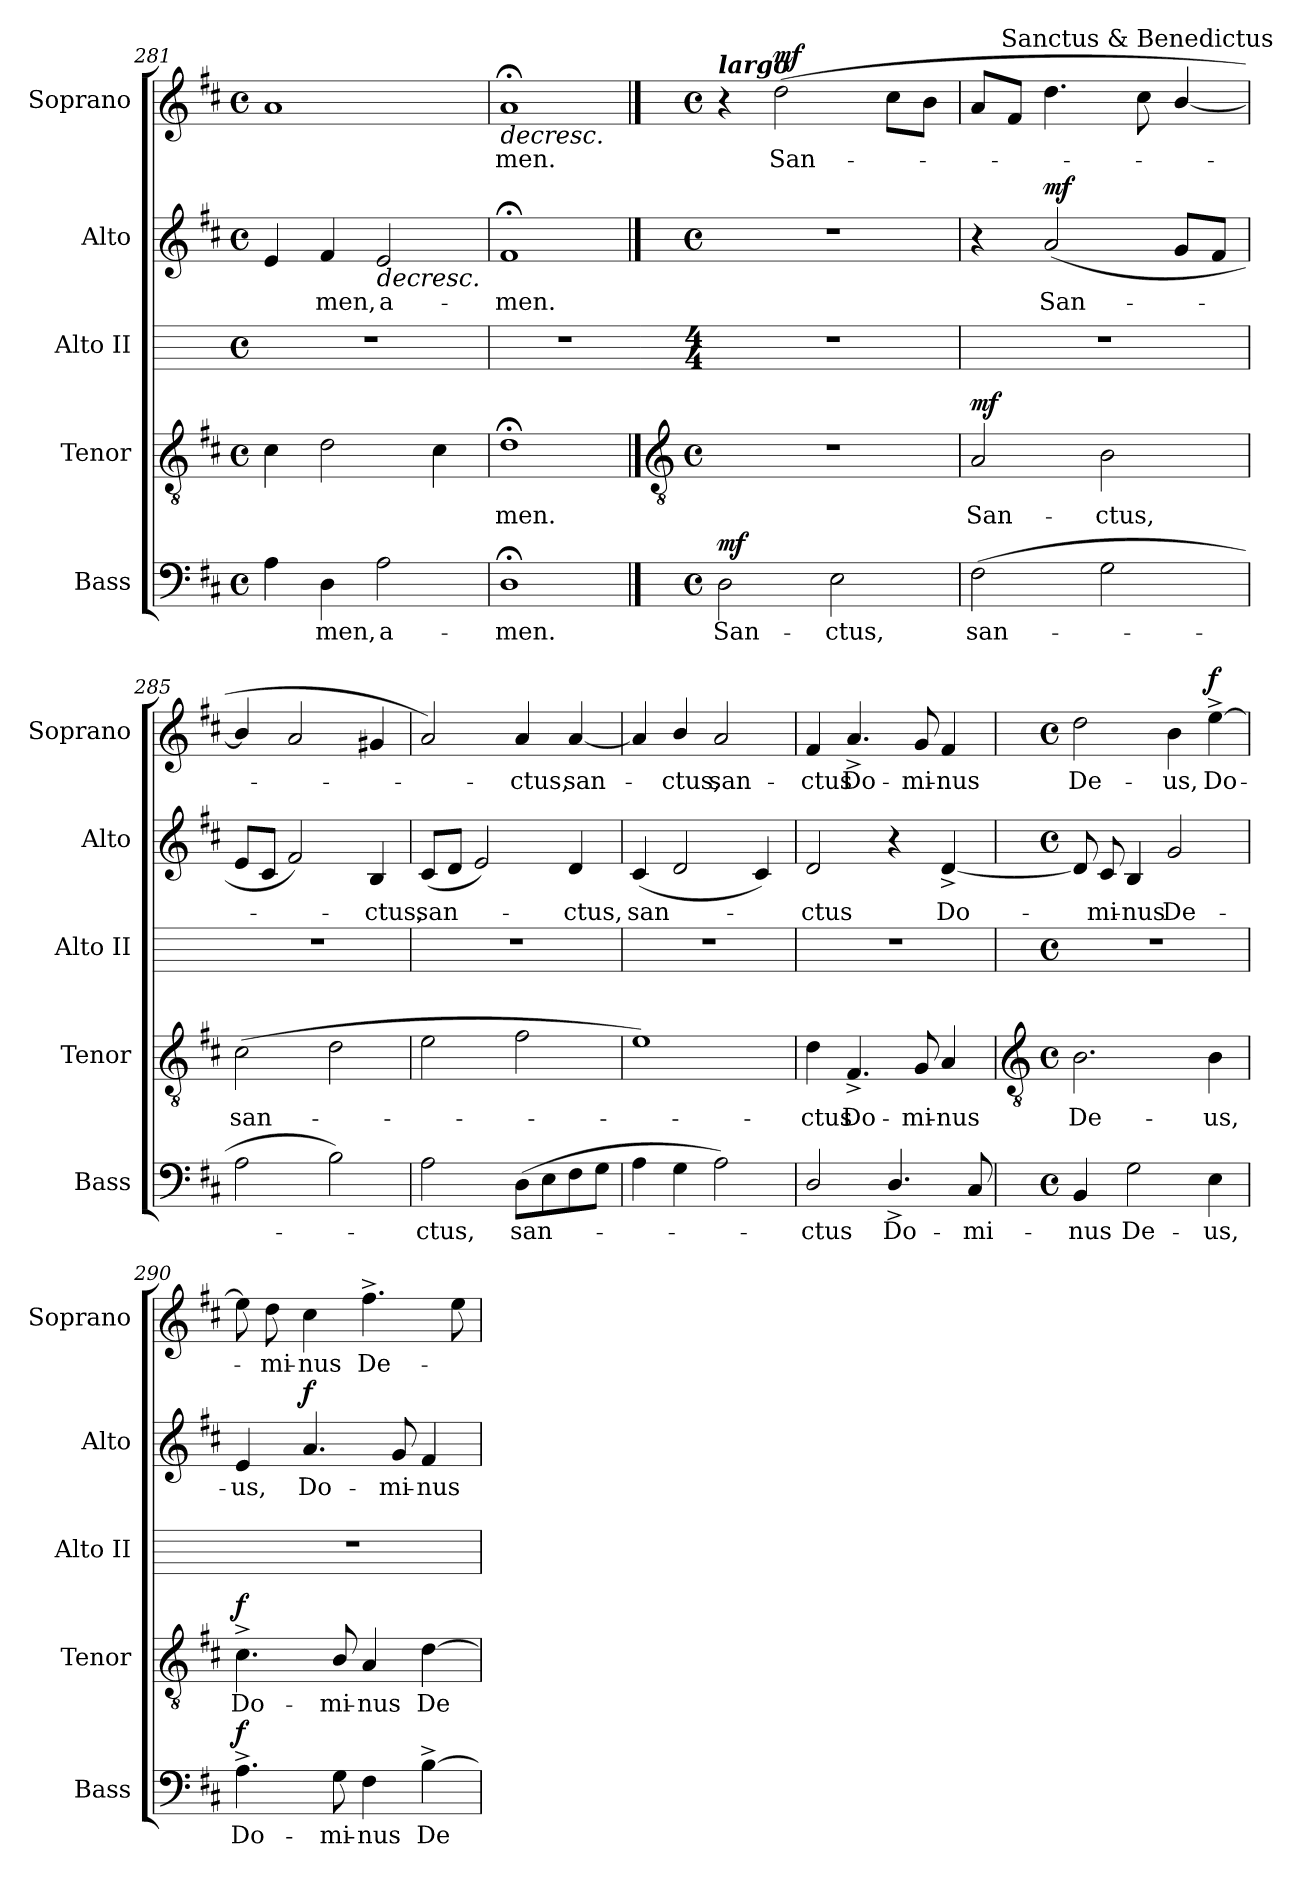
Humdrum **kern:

**kern	**text	**dynam	**kern	**text	**dynam	**kern	**kern	**text	**dynam	**kern	**text	**dynam
*part5	*part5	*part5	*part4	*part4	*part4	*part3	*part2	*part2	*part2	*part1	*part1	*part1
*staff5	*staff5	*staff5	*staff4	*staff4	*staff4	*staff3	*staff2	*staff2	*staff2	*staff1	*staff1	*staff1
*I"Bass	*	*	*I"Tenor	*	*	*I"Alto II	*I"Alto	*	*	*I"Soprano	*	*
*I'Bass	*	*	*I'Tenor	*	*	*I'Alto II	*I'Alto	*	*	*I'Soprano	*	*
*clefF4	*	*	*clefGv2	*	*	*	*clefG2	*	*	*clefG2	*	*
*k[f#c#]	*	*	*k[f#c#]	*	*	*	*k[f#c#]	*	*	*k[f#c#]	*	*
*D:	*	*	*D:	*	*	*	*D:	*	*	*D:	*	*
*M4/4	*	*	*M4/4	*	*	*M4/4	*M4/4	*	*	*M4/4	*	*
*met(c)	*	*	*met(c)	*	*	*met(c)	*met(c)	*	*	*met(c)	*	*
=281	=281	=281	=281	=281	=281	=281	=281	=281	=281	=281	=281	=281
4A	.	.	4c#	.	.	1r	4e	.	.	1a	.	.
!	!LO:LY:b	!	!	!	!	!	!	!LO:LY:b	!	!	!	!
4D	men,	.	2d	.	.	.	4f#	men,	.	.	.	.
!	!LO:LY:b	!	!	!	!	!	!	!LO:LY:b	!LO:HP:b	!	!	!
2A	a-	.	.	.	.	.	2e	a-	>	.	.	.
.	.	.	4c#	.	.	.	.	.	.	.	.	.
=282	=282	=282	=282	=282	=282	=282	=282	=282	=282	=282	=282	=282
!	!LO:LY:b	!	!	!LO:LY:b	!	!	!	!LO:LY:b	!	!	!LO:LY:b	!LO:HP:b
1D;<	-men.	.	1d;<	men.	.	1r	1f#;<	-men.	.	1a;<	men.	>
!!LO:LB:g=z
==283	==283	==283	==283	==283	==283	=283	==283	==283	==283	==283	==283	==283
*	*	*	*clefGv2	*	*	*	*	*	*	*	*	*
*M4/4	*	*	*M4/4	*	*	*M4/4	*M4/4	*	*	*M4/4	*	*
*met(c)	*	*	*met(c)	*	*	*	*met(c)	*	*	*met(c)	*	*
*	*	*	*	*	*	*	*	*	*	*MM50	*	*
!	!	!	!	!	!	!	!	!	!	!LO:TX:a:Bi:t=largo	!	!
!	!LO:LY:b	!LO:DY:b	!	!	!	!	!	!	!	!	!	!
2D	San-	mf	1r	.	.	1r	1r	.	.	4r	.	.
!	!	!	!	!	!	!	!	!	!	!	!LO:LY:b	!LO:DY:b
.	.	.	.	.	.	.	.	.	.	(>2dd	San-	mf
!	!LO:LY:b	!	!	!	!	!	!	!	!	!	!	!
2E	-ctus,	.	.	.	.	.	.	.	.	.	.	.
.	.	.	.	.	.	.	.	.	.	8cc#L	.	.
.	.	.	.	.	.	.	.	.	.	8bJ	.	.
=284	=284	=284	=284	=284	=284	=284	=284	=284	=284	=284	=284	=284
!	!LO:LY:b	!	!	!LO:LY:b	!LO:DY:b	!	!	!	!	!	!	!
(>2F#	san-	.	2A	San-	mf	1r	4r	.	.	8aL	.	.
.	.	.	.	.	.	.	.	.	.	8f#J	.	.
!	!	!	!	!	!	!	!	!LO:LY:b	!LO:DY:b	!	!	!
.	.	.	.	.	.	.	(<2a	San-	mf	4.dd	.	.
!	!	!	!	!LO:LY:b	!	!	!	!	!	!	!	!
2G	.	.	2B	-ctus,	.	.	.	.	.	.	.	.
!	!	!	!	!	!	!	!	!	!	!LO:TX:a:cj:t=Sanctus & Benedictus	!	!
.	.	.	.	.	.	.	.	.	.	8cc#	.	.
.	.	.	.	.	.	.	8gL	.	.	[4b/	.	.
.	.	.	.	.	.	.	8f#J	.	.	.	.	.
=285	=285	=285	=285	=285	=285	=285	=285	=285	=285	=285	=285	=285
!	!	!	!	!LO:LY:b	!	!	!	!	!	!	!	!
2A	.	.	(>2c#	san-	.	1r	8eL	.	.	4b/]	.	.
.	.	.	.	.	.	.	8c#J	.	.	.	.	.
.	.	.	.	.	.	.	2f#)	.	.	2a	.	.
2B)	.	.	2d	.	.	.	.	.	.	.	.	.
!	!	!	!	!	!	!	!	!LO:LY:b	!	!	!	!
.	.	.	.	.	.	.	4B	ctus,	.	4g#X	.	.
=286	=286	=286	=286	=286	=286	=286	=286	=286	=286	=286	=286	=286
!	!LO:LY:b	!	!	!	!	!	!	!LO:LY:b	!	!	!	!
2A	ctus,	.	2e	.	.	1r	(<8c#L	san-	.	2a)	.	.
.	.	.	.	.	.	.	8dJ	.	.	.	.	.
.	.	.	.	.	.	.	2e)	.	.	.	.	.
!	!LO:LY:b	!	!	!	!	!	!	!	!	!	!LO:LY:b	!
(>8DL	san-	.	2f#	.	.	.	.	.	.	4a	ctus,	.
8E	.	.	.	.	.	.	.	.	.	.	.	.
!	!	!	!	!	!	!	!	!LO:LY:b	!	!	!LO:LY:b	!
8F#	.	.	.	.	.	.	4d	ctus,	.	[4a	san-	.
8GJ	.	.	.	.	.	.	.	.	.	.	.	.
=287	=287	=287	=287	=287	=287	=287	=287	=287	=287	=287	=287	=287
!	!	!	!	!	!	!	!	!LO:LY:b	!	!	!	!
4A	.	.	1e)	.	.	1r	(<4c#	san-	.	4a]	.	.
!	!	!	!	!	!	!	!	!	!	!	!LO:LY:b	!
4G	.	.	.	.	.	.	2d	.	.	4b/	ctus,	.
!	!	!	!	!	!	!	!	!	!	!	!LO:LY:b	!
2A)	.	.	.	.	.	.	.	.	.	2a	san-	.
.	.	.	.	.	.	.	4c#)	.	.	.	.	.
=288	=288	=288	=288	=288	=288	=288	=288	=288	=288	=288	=288	=288
!	!LO:LY:b	!	!	!LO:LY:b	!	!	!	!LO:LY:b	!	!	!LO:LY:b	!
2D/	ctus	.	4d	ctus	.	1r	2d	ctus	.	4f#	-ctus	.
!	!	!	!	!LO:LY:b	!	!	!	!	!	!	!LO:LY:b	!
.	.	.	4.F#^	Do-	.	.	.	.	.	4.a^	Do-	.
!	!LO:LY:b	!	!	!	!	!	!	!	!	!	!	!
4.D^/	Do-	.	.	.	.	.	4r	.	.	.	.	.
!	!	!	!	!LO:LY:b	!	!	!	!	!	!	!LO:LY:b	!
.	.	.	8G	-mi-	.	.	.	.	.	8g	-mi-	.
!	!	!	!	!LO:LY:b	!	!	!	!LO:LY:b	!	!	!LO:LY:b	!
.	.	.	4A	-nus	.	.	[4d^	Do-	.	4f#	-nus	.
!	!LO:LY:b	!	!	!	!	!	!	!	!	!	!	!
8C#	-mi-	.	.	.	.	.	.	.	.	.	.	.
.	.	.	.	.	.	.	.	.	.	.	.	]
!!LO:LB:g=z
=289	=289	=289	=289	=289	=289	=289	=289	=289	=289	=289	=289	=289
*	*	*	*clefGv2	*	*	*	*	*	*	*	*	*
*M4/4	*	*	*M4/4	*	*	*M4/4	*M4/4	*	*	*M4/4	*	*
*met(c)	*	*	*met(c)	*	*	*met(c)	*met(c)	*	*	*met(c)	*	*
!	!LO:LY:b	!	!	!LO:LY:b	!	!	!	!	!	!	!LO:LY:b	!
4BB	-nus	.	2.B	De-	.	1r	8d]	.	.	2dd	De-	.
!	!	!	!	!	!	!	!	!LO:LY:b	!	!	!	!
.	.	.	.	.	.	.	8c#	mi-	.	.	.	.
!	!LO:LY:b	!	!	!	!	!	!	!LO:LY:b	!	!	!	!
2G	De-	.	.	.	.	.	4B	-nus	.	.	.	.
!	!	!	!	!	!	!	!	!LO:LY:b	!	!	!LO:LY:b	!
.	.	.	.	.	.	.	2g	De-	.	4b	-us,	.
!	!LO:LY:b	!	!	!LO:LY:b	!	!	!	!	!	!	!LO:LY:b	!LO:DY:b
4E	-us,	.	4B	-us,	.	.	.	.	.	[4ee^	Do-	f
.	.	.	.	.	.	.	.	.	]	.	.	.
=290	=290	=290	=290	=290	=290	=290	=290	=290	=290	=290	=290	=290
!	!LO:LY:b	!LO:DY:b	!	!LO:LY:b	!LO:DY:b	!	!	!LO:LY:b	!	!	!	!
4.A^	Do-	f	4.c#^	Do-	f	1r	4e	-us,	.	8ee]	.	.
!	!	!	!	!	!	!	!	!	!	!	!LO:LY:b	!
.	.	.	.	.	.	.	.	.	.	8dd	mi-	.
!	!	!	!	!	!	!	!	!LO:LY:b	!LO:DY:b	!	!LO:LY:b	!
.	.	.	.	.	.	.	4.a	Do-	f	4cc#	-nus	.
!	!LO:LY:b	!	!	!LO:LY:b	!	!	!	!	!	!	!	!
8G	-mi-	.	8B/	-mi-	.	.	.	.	.	.	.	.
!	!LO:LY:b	!	!	!LO:LY:b	!	!	!	!	!	!	!LO:LY:b	!
4F#	-nus	.	4A	-nus	.	.	.	.	.	4.ff#^	De-	.
!	!	!	!	!	!	!	!	!LO:LY:b	!	!	!	!
.	.	.	.	.	.	.	8g	-mi-	.	.	.	.
!	!LO:LY:b	!	!	!LO:LY:b	!	!	!	!LO:LY:b	!	!	!	!
[4B^	De-	.	[4d	De-	.	.	4f#	-nus	.	.	.	.
.	.	.	.	.	.	.	.	.	.	8ee	.	.
=	=	=	=	=	=	=	=	=	=	=	=	=
*-	*-	*-	*-	*-	*-	*-	*-	*-	*-	*-	*-	*-
